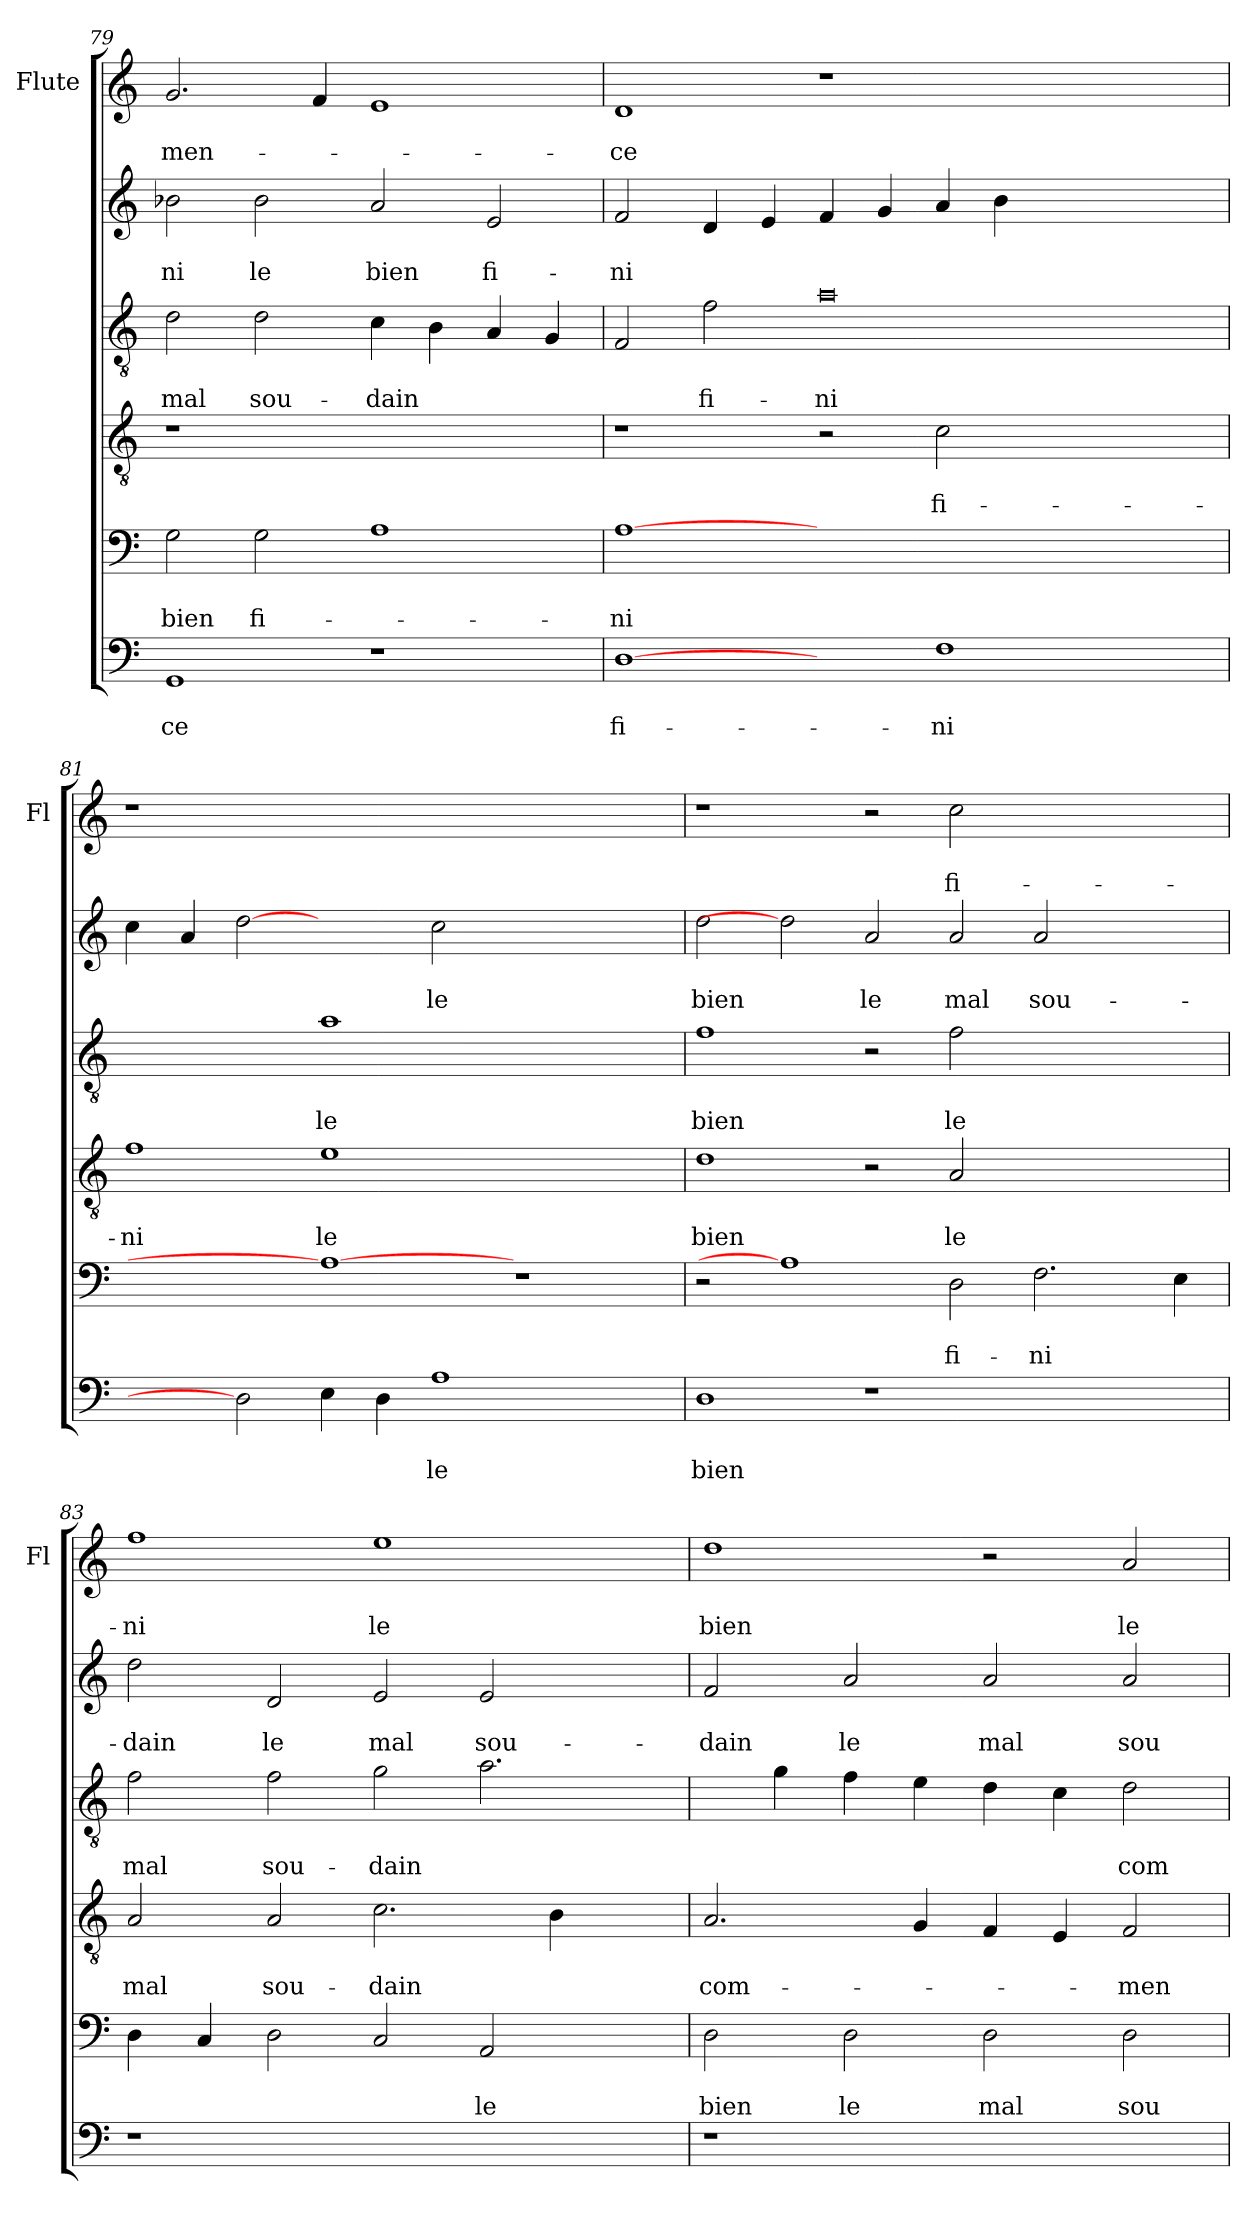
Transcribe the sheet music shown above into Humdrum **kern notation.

**kern	**text	**text	**kern	**text	**text	**kern	**text	**text	**kern	**text	**text	**kern	**text	**text	**kern	**text	**text
*part6	*part6	*part6	*part5	*part5	*part5	*part4	*part4	*part4	*part3	*part3	*part3	*part2	*part2	*part2	*part1	*part1	*part1
*staff6	*staff6	*staff6	*staff5	*staff5	*staff5	*staff4	*staff4	*staff4	*staff3	*staff3	*staff3	*staff2	*staff2	*staff2	*staff1	*staff1	*staff1
*	*	*	*	*	*	*	*	*	*	*	*	*	*	*	*I"Flute	*	*
*	*	*	*	*	*	*	*	*	*	*	*	*	*	*	*I'Fl	*	*
*clefF4	*	*	*clefF4	*	*	*clefGv2	*	*	*clefGv2	*	*	*clefG2	*	*	*clefG2	*	*
*k[]	*	*	*k[]	*	*	*k[]	*	*	*k[]	*	*	*k[]	*	*	*k[]	*	*
*C:	*	*	*C:	*	*	*C:	*	*	*C:	*	*	*C:	*	*	*C:	*	*
=79	=79	=79	=79	=79	=79	=79	=79	=79	=79	=79	=79	=79	=79	=79	=79	=79	=79
!	!	!LO:LY:b	!	!	!LO:LY:b	!	!	!	!	!	!LO:LY:b	!	!	!LO:LY:b	!	!	!LO:LY:b
1GG	.	-ce	2G\	.	bien	1r	.	.	2d\	.	mal	2b-X\	.	-ni	2.g/	.	-men-
!	!	!	!	!	!LO:LY:b	!	!	!	!	!	!LO:LY:b	!	!	!LO:LY:b	!	!	!
.	.	.	2G\	.	fi-	.	.	.	2d\	.	sou-	2b-\	.	le	.	.	.
.	.	.	.	.	.	.	.	.	.	.	.	.	.	.	4f/	.	.
!	!	!	!	!	!	!	!	!	!	!	!LO:LY:b	!	!	!LO:LY:b	!	!	!
1r	.	.	1A	.	.	1ryy	.	.	4c\	.	-dain	2a/	.	bien	1e	.	.
.	.	.	.	.	.	.	.	.	4B\	.	.	.	.	.	.	.	.
!	!	!	!	!	!	!	!	!	!	!	!	!	!	!LO:LY:b	!	!	!
.	.	.	.	.	.	.	.	.	4A/	.	.	2e/	.	fi-	.	.	.
.	.	.	.	.	.	.	.	.	4G/	.	.	.	.	.	.	.	.
=80	=80	=80	=80	=80	=80	=80	=80	=80	=80	=80	=80	=80	=80	=80	=80	=80	=80
!	!	!LO:LY:b	!	!	!LO:LY:b	!	!	!	!	!	!	!	!	!LO:LY:b	!	!	!LO:LY:b
[1D	.	fi-	[1A	.	-ni	1r	.	.	2F/	.	.	2f/	.	-ni	1d	.	-ce
!	!	!	!	!	!	!	!	!	!	!	!LO:LY:b	!	!	!	!	!	!
.	.	.	.	.	.	.	.	.	2f\	.	fi-	4d/	.	.	.	.	.
.	.	.	.	.	.	.	.	.	.	.	.	4e/	.	.	.	.	.
!	!	!	!	!	!	!	!	!	!	!	!LO:LY:b	!	!	!	!	!	!
2ryy	.	.	0ryy	.	.	2r	.	.	0a	.	-ni	4f/	.	.	1r	.	.
.	.	.	.	.	.	.	.	.	.	.	.	4g/	.	.	.	.	.
!	!	!LO:LY:b	!	!	!	!	!	!LO:LY:b	!	!	!	!	!	!	!	!	!
1F	.	-ni	.	.	.	2c\	.	fi-	.	.	.	4a/	.	.	.	.	.
.	.	.	.	.	.	.	.	.	.	.	.	4b\	.	.	.	.	.
.	.	.	.	.	.	1ryy	.	.	.	.	.	1ryy	.	.	1ryy	.	.
2ryy	.	.	.	.	.	.	.	.	.	.	.	.	.	.	.	.	.
!!LO:PB:g=z
=81	=81	=81	=81	=81	=81	=81	=81	=81	=81	=81	=81	=81	=81	=81	=81	=81	=81
!	!	!	!	!	!	!	!	!LO:LY:b	!	!	!	!	!	!	!	!	!
2F\yy	.	.	1Ayy	.	.	1f	.	-ni	1ayy	.	.	4cc\	.	.	1r	.	.
.	.	.	.	.	.	.	.	.	.	.	.	4a/	.	.	.	.	.
2D]	.	.	.	.	.	.	.	.	.	.	.	[2dd	.	.	.	.	.
!	!	!	!	!	!	!	!	!LO:LY:b	!	!	!LO:LY:b	!	!	!	!	!	!
4E\	.	.	1A_	.	.	1e	.	le	1a	.	le	2ryy	.	.	0ryy	.	.
4D\	.	.	.	.	.	.	.	.	.	.	.	.	.	.	.	.	.
!	!	!LO:LY:b	!	!	!	!	!	!	!	!	!	!	!	!LO:LY:b	!	!	!
1A	.	le	.	.	.	.	.	.	.	.	.	2cc\	.	le	.	.	.
.	.	.	1r	.	.	1ryy	.	.	1ryy	.	.	1ryy	.	.	.	.	.
2ryy	.	.	.	.	.	.	.	.	.	.	.	.	.	.	.	.	.
=82	=82	=82	=82	=82	=82	=82	=82	=82	=82	=82	=82	=82	=82	=82	=82	=82	=82
!	!	!LO:LY:b	!	!	!	!	!	!LO:LY:b	!	!	!LO:LY:b	!	!	!LO:LY:b	!	!	!
1D	.	bien	2r	.	.	1d	.	bien	1f	.	bien	2dd\	.	bien	1r	.	.
.	.	.	1A]	.	.	.	.	.	.	.	.	2dd]	.	.	.	.	.
!	!	!	!	!	!	!	!	!	!	!	!	!	!	!LO:LY:b	!	!	!
1r	.	.	.	.	.	2r	.	.	2r	.	.	2a/	.	le	2r	.	.
!	!	!	!	!	!LO:LY:b	!	!	!LO:LY:b	!	!	!LO:LY:b	!	!	!LO:LY:b	!	!	!LO:LY:b
.	.	.	2D\	.	fi-	2A/	.	le	2f\	.	le	2a/	.	mal	2cc\	.	fi-
!	!	!	!	!	!LO:LY:b	!	!	!	!	!	!	!	!	!LO:LY:b	!	!	!
1ryy	.	.	2.F\	.	-ni	1ryy	.	.	1ryy	.	.	2a/	.	sou-	1ryy	.	.
.	.	.	.	.	.	.	.	.	.	.	.	2ryy	.	.	.	.	.
.	.	.	4E\	.	.	.	.	.	.	.	.	.	.	.	.	.	.
=83	=83	=83	=83	=83	=83	=83	=83	=83	=83	=83	=83	=83	=83	=83	=83	=83	=83
!	!	!	!	!	!	!	!	!LO:LY:b	!	!	!LO:LY:b	!	!	!LO:LY:b	!	!	!LO:LY:b
1r	.	.	4D\	.	.	2A/	.	mal	2f\	.	mal	2dd\	.	-dain	1ff	.	-ni
.	.	.	4C/	.	.	.	.	.	.	.	.	.	.	.	.	.	.
!	!	!	!	!	!	!	!	!LO:LY:b	!	!	!LO:LY:b	!	!	!LO:LY:b	!	!	!
.	.	.	2D\	.	.	2A/	.	sou-	2f\	.	sou-	2d/	.	le	.	.	.
!	!	!	!	!	!	!	!	!LO:LY:b	!	!	!LO:LY:b	!	!	!LO:LY:b	!	!	!LO:LY:b
1ryy	.	.	2C/	.	.	2.c\	.	-dain	2g\	.	-dain	2e/	.	mal	1ee	.	le
!	!	!	!	!	!LO:LY:b	!	!	!	!	!	!	!	!	!LO:LY:b	!	!	!
.	.	.	2AA/	.	le	.	.	.	2.a\	.	.	2e/	.	sou-	.	.	.
.	.	.	.	.	.	4B\	.	.	.	.	.	.	.	.	.	.	.
4ryy	.	.	4ryy	.	.	4ryy	.	.	.	.	.	4ryy	.	.	4ryy	.	.
=84	=84	=84	=84	=84	=84	=84	=84	=84	=84	=84	=84	=84	=84	=84	=84	=84	=84
!	!	!	!	!	!LO:LY:b	!	!	!LO:LY:b	!	!	!	!	!	!LO:LY:b	!	!	!LO:LY:b
1r	.	.	2D\	.	bien	2.A/	.	com-	4a\yy	.	.	2f/	.	-dain	1dd	.	bien
.	.	.	.	.	.	.	.	.	4g\	.	.	.	.	.	.	.	.
!	!	!	!	!	!LO:LY:b	!	!	!	!	!	!	!	!	!LO:LY:b	!	!	!
.	.	.	2D\	.	le	.	.	.	4f\	.	.	2a/	.	le	.	.	.
.	.	.	.	.	.	4G/	.	.	4e\	.	.	.	.	.	.	.	.
!	!	!	!	!	!LO:LY:b	!	!	!	!	!	!	!	!	!LO:LY:b	!	!	!
1ryy	.	.	2D\	.	mal	4F/	.	.	4d\	.	.	2a/	.	mal	2r	.	.
.	.	.	.	.	.	4E/	.	.	4c\	.	.	.	.	.	.	.	.
!	!	!	!	!	!LO:LY:b	!	!	!LO:LY:b	!	!	!LO:LY:b	!	!	!LO:LY:b	!	!	!LO:LY:b
.	.	.	2D\	.	sou-	2F/	.	-men-	2d\	.	com-	2a/	.	sou-	2a/	.	le
=	=	=	=	=	=	=	=	=	=	=	=	=	=	=	=	=	=
*-	*-	*-	*-	*-	*-	*-	*-	*-	*-	*-	*-	*-	*-	*-	*-	*-	*-
